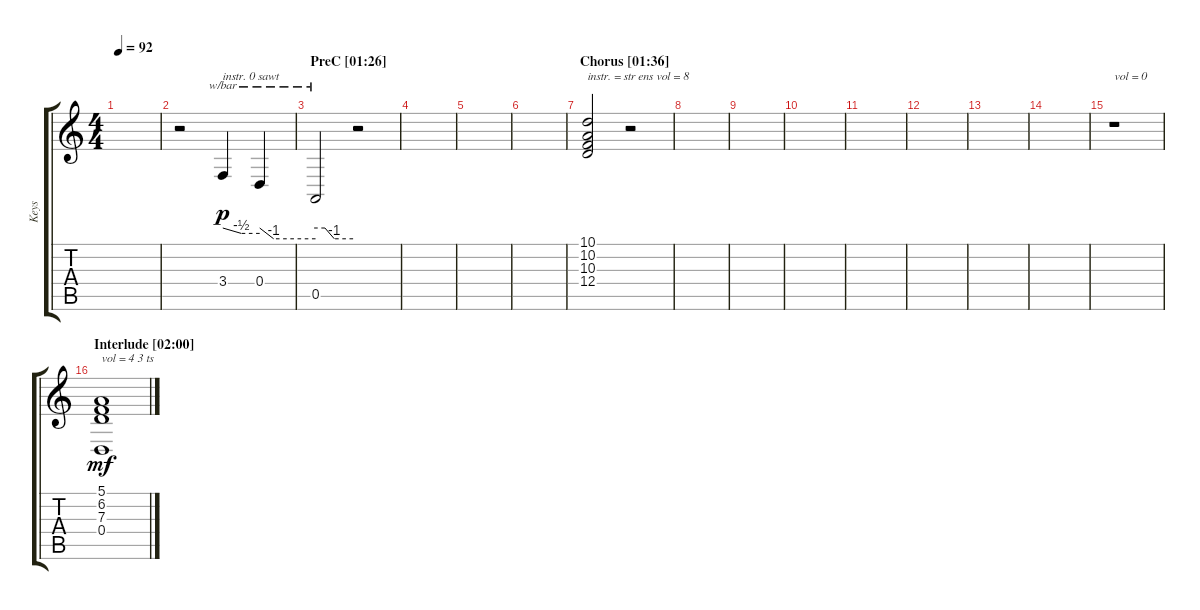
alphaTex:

\track ("Keys" "Keys") {instrument stringensemble1}
\staff {score tabs}
\tuning (E4 B3 G3 D3 A2 D2) {hide}
\ts (4 4)
\tempo 92
\clef g2
\ks c
|
r.2 3.4.4{tbe (custom default 0 0 30 -2 60 -2) txt "instr. 0 sawt" dy p volume 13 instrument lead2sawtooth} 0.4.4{tbe (custom default 0 0 15 -4 60 -4)} |
\section ("" "PreC [01:26]")
0.5.2{tbe (custom default 0 0 15 0 30 -4 60 -4)} r.2 |
|
|
|
\section ("" "Chorus [01:36]")
(10.1 10.2 10.3 12.4).2{txt "instr. = str ens vol = 8" volume 8 instrument stringensemble1} r.2 |
|
|
|
|
|
|
\section ("" "")
|
r.1{txt "vol = 0" volume 0} |
\section ("" "Interlude [02:00]")
(5.1 6.2 7.3 0.4).1{txt "vol = 4 3 ts" dy mf volume 4}
